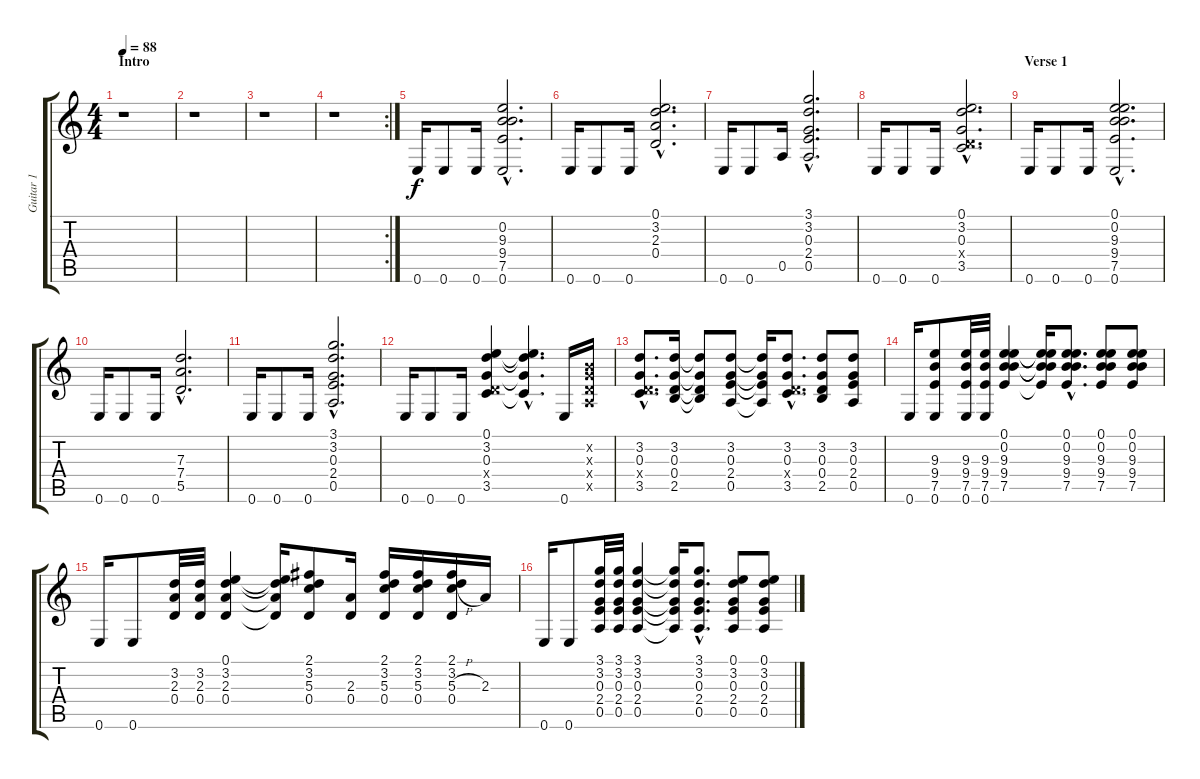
\track ("Guitar 1" "Guitar 1") {instrument overdrivenguitar}
\staff {score tabs}
\tuning (E4 B3 G3 D3 A2 E2) {hide}
\ts (4 4)
\section ("" "Intro")
\tempo 88
\clef g2
\ks c
r.1{dy f instrument overdrivenguitar} |
r.1 |
r.1 |
\rc 2
r.1 |
0.6.16 0.6.8 0.6.16 (0.2{hac} 9.3{hac} 9.4{hac} 7.5{hac} 0.6{hac}).2{d} |
0.6.16 0.6.8 0.6.16 (0.1{hac} 3.2{hac} 2.3{hac} 0.4{hac}).2{d} |
0.6.16 0.6.8 0.5.16 (3.1{hac} 3.2{hac} 0.3{hac} 2.4{hac} 0.5{hac}).2{d} |
0.6.16 0.6.8 0.6.16 (0.1{hac} 3.2{hac} 0.3{hac} 0.4{hac x} 3.5{hac}).2{d} |
\section ("" "Verse 1")
0.6.16 0.6.8 0.6.16 (0.1{hac} 0.2{hac} 9.3{hac} 9.4{hac} 7.5{hac} 0.6{hac}).2{d} |
0.6.16 0.6.8 0.6.16 (7.3{hac} 7.4{hac} 5.5{hac}).2{d} |
0.6.16 0.6.8 0.6.16 (3.1{hac} 3.2{hac} 0.3{hac} 2.4{hac} 0.5{hac}).2{d} |
0.6.16 0.6.8 0.6.16 (0.1 3.2 0.3 0.4{x} 3.5).4 (0.1{hac t} 3.2{hac t} 0.3{hac t} 3.5{hac t}).4{d} 0.6.16 (0.2{x} 0.3{x} 0.4{x} 0.5{x}).16 |
(3.2{hac} 0.3{hac} 0.4{hac x} 3.5{hac}).8{d} (3.2 0.3 0.4 2.5).16 (3.2{t} 0.3{t} 0.4{t} 2.5{t}).8 (3.2 0.3 2.4 0.5).8 (3.2{t} 0.3{t} 2.4{t} 0.5{t}).16 (3.2{hac} 0.3{hac} 0.4{hac x} 3.5{hac}).8{d} (3.2 0.3 0.4 2.5).8 (3.2 0.3 2.4 0.5).8 |
0.6.16 (9.3 9.4 7.5 0.6).8 (9.3 9.4 7.5 0.6).32 (9.3 9.4 7.5 0.6).32 (0.1 0.2 9.3 9.4 7.5).4 (0.1{t} 0.2{t} 9.3{t} 9.4{t} 7.5{t}).16 (0.1{hac} 0.2{hac} 9.3{hac} 9.4{hac} 7.5{hac}).8{d} (0.1 0.2 9.3 9.4 7.5).8 (0.1 0.2 9.3 9.4 7.5).8 |
0.6.16 0.6.8 (3.2 2.3 0.4).32 (3.2 2.3 0.4).32 (0.1 3.2 2.3 0.4).4 (0.1{t} 3.2{t} 2.3{t} 0.4{t}).16 (2.1 3.2 5.3 0.4).8 (2.3 0.4).16 (2.1 3.2 5.3 0.4).16 (2.1 3.2 5.3 0.4).16 (2.1 3.2 5.3{h} 0.4).16 2.3.16 |
0.6.16 0.6.8 (3.1 3.2 0.3 2.4 0.5).32 (3.1 3.2 0.3 2.4 0.5).32 (3.1 3.2 0.3 2.4 0.5).4 (3.1{t} 3.2{t} 0.3{t} 2.4{t} 0.5{t}).16 (3.1{hac} 3.2{hac} 0.3{hac} 2.4{hac} 0.5{hac}).8{d} (0.1 3.2 0.3 2.4 0.5).8 (0.1 3.2 0.3 2.4 0.5).8
